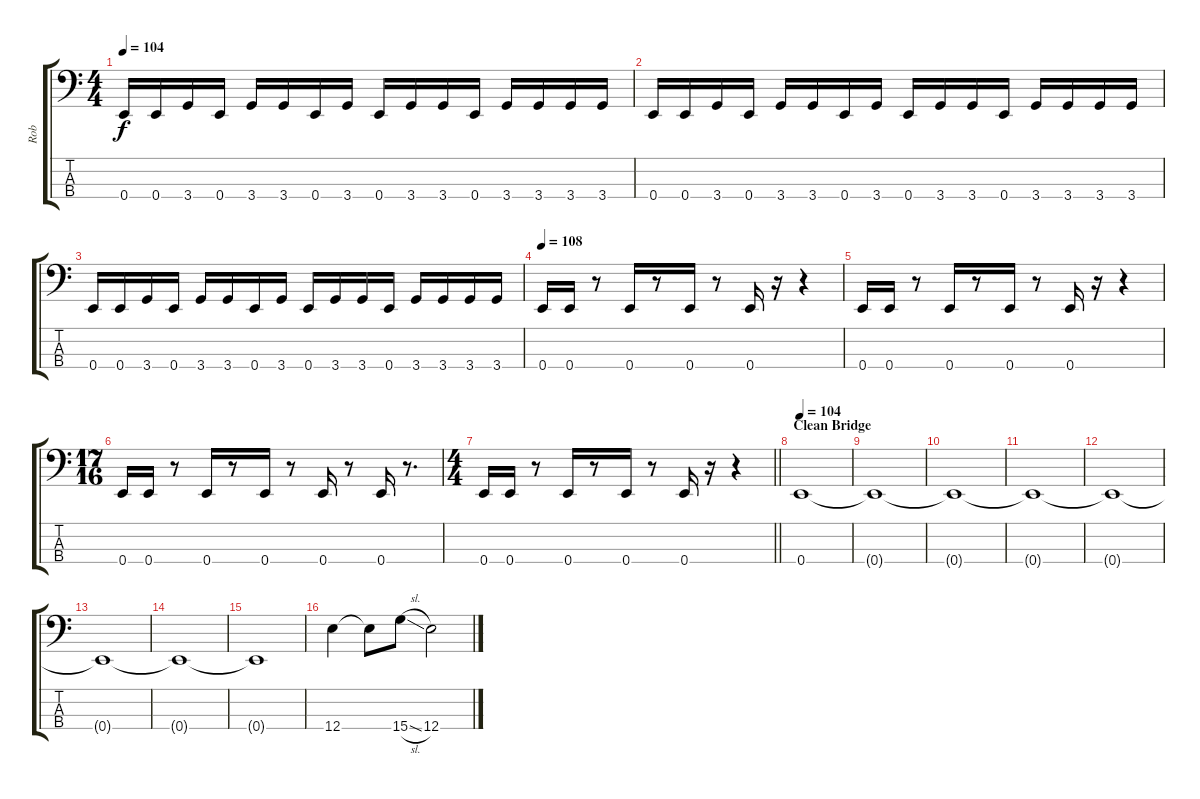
\track ("Rob" "Rob") {instrument electricbassfinger}
\staff {score tabs}
\tuning (G2 D2 A1 E1) {hide}
\ts (4 4)
\tempo 104
\clef f4
\ks c
0.4.16{dy f} 0.4.16 3.4.16 0.4.16 3.4.16 3.4.16 0.4.16 3.4.16 0.4.16 3.4.16 3.4.16 0.4.16 3.4.16 3.4.16 3.4.16 3.4.16 |
0.4.16 0.4.16 3.4.16 0.4.16 3.4.16 3.4.16 0.4.16 3.4.16 0.4.16 3.4.16 3.4.16 0.4.16 3.4.16 3.4.16 3.4.16 3.4.16 |
0.4.16 0.4.16 3.4.16 0.4.16 3.4.16 3.4.16 0.4.16 3.4.16 0.4.16 3.4.16 3.4.16 0.4.16 3.4.16 3.4.16 3.4.16 3.4.16 |
\tempo 108
0.4.16 0.4.16 r.8 0.4.16 r.8 0.4.16 r.8 0.4.16 r.16 r.4 |
0.4.16 0.4.16 r.8 0.4.16 r.8 0.4.16 r.8 0.4.16 r.16 r.4 |
\ts (17 16)
0.4.16 0.4.16 r.8 0.4.16 r.8 0.4.16 r.8 0.4.16 r.8 0.4.16 r.8{d} |
\ts (4 4)
\barLineRight lightlight
0.4.16 0.4.16 r.8 0.4.16 r.8 0.4.16 r.8 0.4.16 r.16 r.4 |
\section ("" "Clean Bridge")
\tempo 104
0.4.1 |
0.4{t}.1 |
0.4{t}.1 |
0.4{t}.1 |
0.4{t}.1 |
0.4{t}.1 |
0.4{t}.1 |
0.4{t}.1 |
12.4.4 12.4{t}.8 15.4{sl}.8 12.4.2
